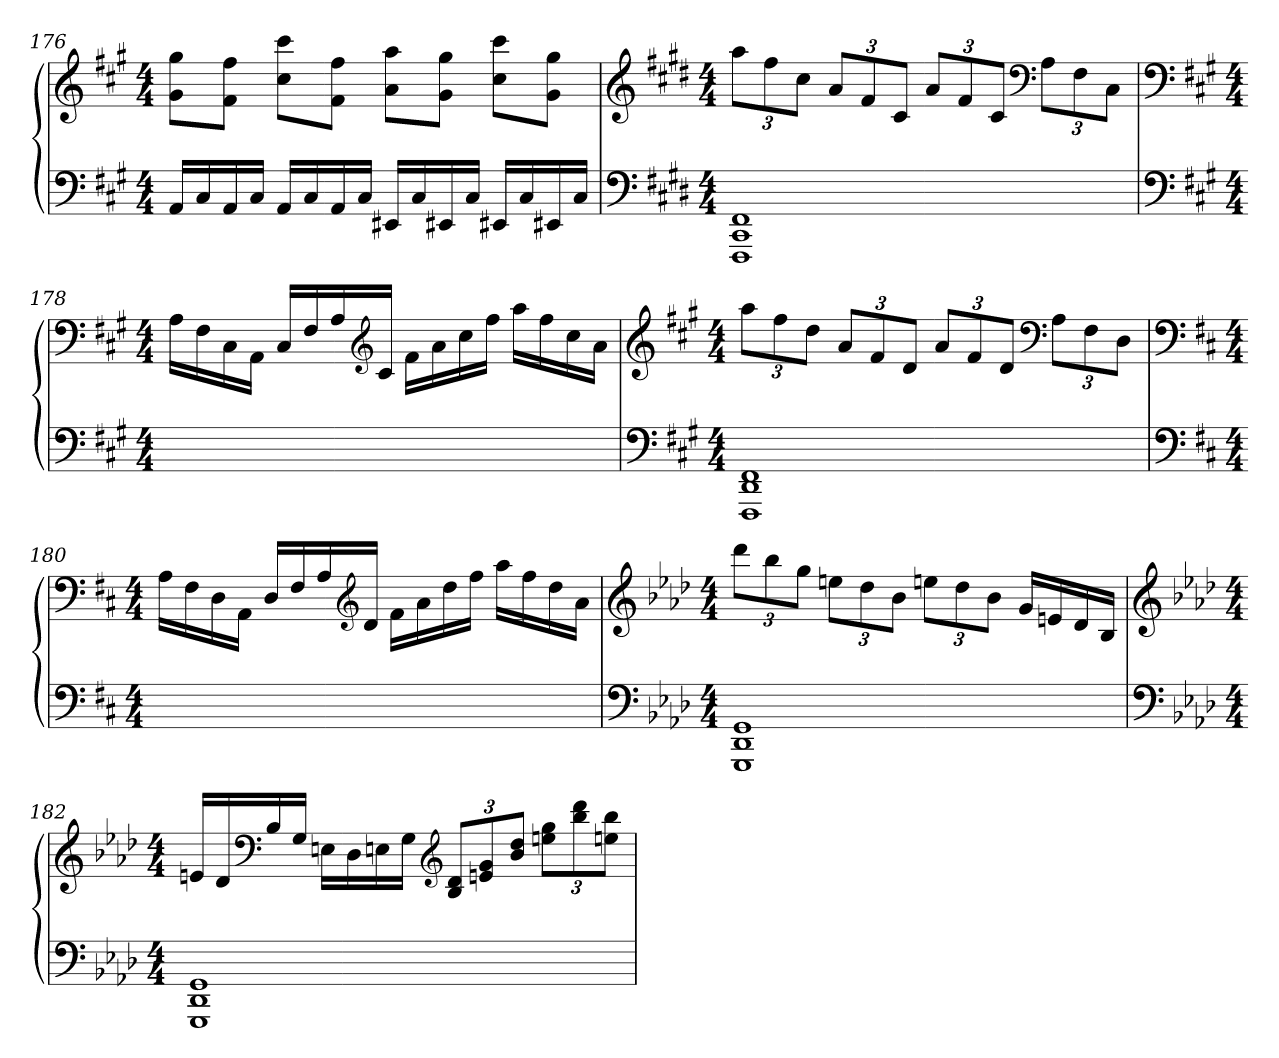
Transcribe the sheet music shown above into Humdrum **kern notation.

**kern	**kern
*part2	*part1
*staff2	*staff1
*clefF4	*clefG2
*k[f#c#g#]	*k[f#c#g#]
*M4/4	*M4/4
=176	=176
16AA/LL	8gg#\ 8g#L
16C#/	.
16AA/	8ff#\ 8f#J
16C#/JJ	.
16AA/LL	8ccc#\ 8cc#L
16C#/	.
16AA/	8ff#\ 8f#J
16C#/JJ	.
16EE#X/LL	8aa\ 8aL
16C#/	.
16EE#X/	8gg#\ 8g#J
16C#/JJ	.
16EE#X/LL	8ccc#\ 8cc#L
16C#/	.
16EE#X/	8gg#\ 8g#J
16C#/JJ	.
=177	=177
*clefF4	*clefG2
*k[f#c#g#d#]	*k[f#c#g#d#]
*M4/4	*M4/4
1FF# 1CC# 1FFF#	12aa\L
.	12ff#\
.	12cc#\J
.	12a/L
.	12f#/
.	12c#/J
.	12a/L
.	12f#/
.	12c#/J
*	*clefF4
.	12A\L
.	12F#\
.	12C#\J
=178	=178
*clefF4	*clefF4
*k[f#c#g#]	*k[f#c#g#]
*M4/4	*M4/4
1ryy	16A\LL
.	16F#\
.	16C#\
.	16AA\JJ
.	16C#/LL
.	16F#/
.	16A/
*	*clefG2
.	16c#/JJ
.	16f#\LL
.	16a\
.	16cc#\
.	16ff#\JJ
.	16aa\LL
.	16ff#\
.	16cc#\
.	16a\JJ
=179	=179
*clefF4	*clefG2
*k[f#c#g#]	*k[f#c#g#]
*M4/4	*M4/4
1FF# 1DD 1FFF#	12aa\L
.	12ff#\
.	12dd\J
.	12a/L
.	12f#/
.	12d/J
.	12a/L
.	12f#/
.	12d/J
*	*clefF4
.	12A\L
.	12F#\
.	12D\J
=180	=180
*clefF4	*clefF4
*k[f#c#]	*k[f#c#]
*M4/4	*M4/4
1ryy	16A\LL
.	16F#\
.	16D\
.	16AA\JJ
.	16D/LL
.	16F#/
.	16A/
*	*clefG2
.	16d/JJ
.	16f#\LL
.	16a\
.	16dd\
.	16ff#\JJ
.	16aa\LL
.	16ff#\
.	16dd\
.	16a\JJ
=181	=181
*clefF4	*clefG2
*k[b-e-a-d-]	*k[b-e-a-d-]
*M4/4	*M4/4
1GG 1DD- 1GGG	12ddd-\L
.	12bb-\
.	12gg\J
.	12een\L
.	12dd-\
.	12b-\J
.	12een\L
.	12dd-\
.	12b-\J
.	16g/LL
.	16en/
.	16d-/
.	16B-/JJ
=182	=182
*clefF4	*clefG2
*k[b-e-a-d-]	*k[b-e-a-d-]
*M4/4	*M4/4
1GG 1DD- 1GGG	16en/LL
.	16d-/
*	*clefF4
.	16B-/
.	16G/JJ
.	16En\LL
.	16D-\
.	16En\
.	16G\JJ
*	*clefG2
.	12d-/ 12B-L
.	12g/ 12en
.	12dd-/ 12b-J
.	12gg\ 12eenL
.	12ddd-\ 12bb-
.	12bb-\ 12eenJ
=	=
*-	*-
